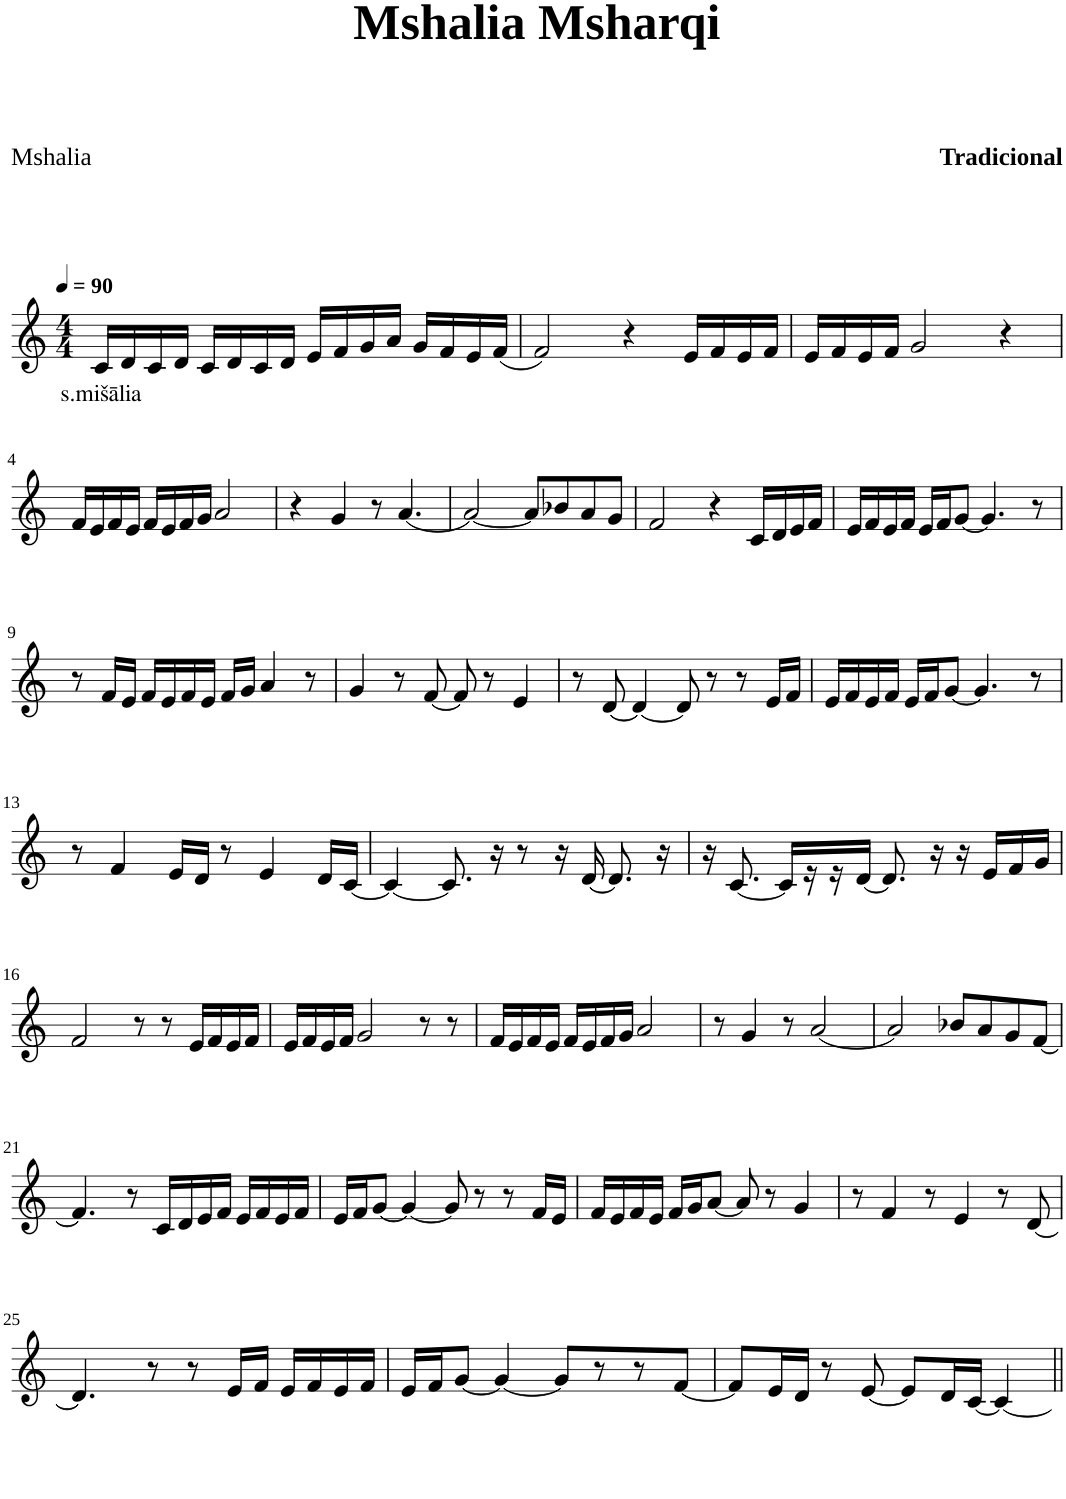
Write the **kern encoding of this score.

**kern	**text
*part1	*part1
*staff1	*staff1
*I"Violin	*
*clefG2	*
*k[]	*
*M4/4	*
*MM90	*
=1	=1
!	!LO:LY:b
16c/LL	s.mišālia
16d/	.
16c/	.
16d/JJ	.
16c/LL	.
16d/	.
16c/	.
16d/JJ	.
16e/LL	.
16f/	.
16g/	.
16a/JJ	.
16g/LL	.
16f/	.
16e/	.
(16f/JJ	.
=2	=2
2f/)	.
4r	.
16e/LL	.
16f/	.
16e/	.
16f/JJ	.
=3	=3
16e/LL	.
16f/	.
16e/	.
16f/JJ	.
2g/	.
4r	.
!!LO:LB:g=z
=4	=4
16f/LL	.
16e/	.
16f/	.
16e/JJ	.
16f/LL	.
16e/	.
16f/	.
16g/JJ	.
2a/	.
=5	=5
4r	.
4g/	.
8r	.
[4.a/	.
=6	=6
2a/_	.
8a/L]	.
8b-X/	.
8a/	.
8g/J	.
=7	=7
2f/	.
4r	.
16c/LL	.
16d/	.
16e/	.
16f/JJ	.
=8	=8
16e/LL	.
16f/	.
16e/	.
16f/JJ	.
16e/LL	.
16f/J	.
[8g/J	.
4.g/]	.
8r	.
!!LO:LB:g=z
=9	=9
8r	.
16f/LL	.
16e/JJ	.
16f/LL	.
16e/	.
16f/	.
16e/JJ	.
16f/LL	.
16g/JJ	.
4a/	.
8r	.
=10	=10
4g/	.
8r	.
[8f/	.
8f/]	.
8r	.
4e/	.
=11	=11
8r	.
[8d/	.
4d/_	.
8d/]	.
8r	.
8r	.
16e/LL	.
16f/JJ	.
=12	=12
16e/LL	.
16f/	.
16e/	.
16f/JJ	.
16e/LL	.
16f/J	.
[8g/J	.
4.g/]	.
8r	.
!!LO:LB:g=z
=13	=13
8r	.
4f/	.
16e/LL	.
16d/JJ	.
8r	.
4e/	.
16d/LL	.
[16c/JJ	.
=14	=14
4c/_	.
8.c/]	.
16r	.
8r	.
16r	.
[16d/	.
8.d/]	.
16r	.
=15	=15
16r	.
[8.c/	.
16c/LL]	.
16r	.
16r	.
[16d/JJ	.
8.d/]	.
16r	.
16r	.
16e/LL	.
16f/	.
16g/JJ	.
!!LO:LB:g=z
=16	=16
2f/	.
8r	.
8r	.
16e/LL	.
16f/	.
16e/	.
16f/JJ	.
=17	=17
16e/LL	.
16f/	.
16e/	.
16f/JJ	.
2g/	.
8r	.
8r	.
=18	=18
16f/LL	.
16e/	.
16f/	.
16e/JJ	.
16f/LL	.
16e/	.
16f/	.
16g/JJ	.
2a/	.
=19	=19
8r	.
4g/	.
8r	.
[2a/	.
=20	=20
2a/]	.
8b-X/L	.
8a/	.
8g/	.
[8f/J	.
!!LO:LB:g=z
=21	=21
4.f/]	.
8r	.
16c/LL	.
16d/	.
16e/	.
16f/JJ	.
16e/LL	.
16f/	.
16e/	.
16f/JJ	.
=22	=22
16e/LL	.
16f/J	.
[8g/J	.
4g/_	.
8g/]	.
8r	.
8r	.
16f/LL	.
16e/JJ	.
=23	=23
16f/LL	.
16e/	.
16f/	.
16e/JJ	.
16f/LL	.
16g/J	.
[8a/J	.
8a/]	.
8r	.
4g/	.
=24	=24
8r	.
4f/	.
8r	.
4e/	.
8r	.
[8d/	.
!!LO:LB:g=z
=25	=25
4.d/]	.
8r	.
8r	.
16e/LL	.
16f/JJ	.
16e/LL	.
16f/	.
16e/	.
16f/JJ	.
=26	=26
16e/LL	.
16f/J	.
[8g/J	.
4g/_	.
8g/L]	.
8r	.
8r	.
[8f/J	.
=27	=27
8f/L]	.
16e/L	.
16d/JJ	.
8r	.
[8e/	.
8e/L]	.
16d/L	.
[16c/JJ	.
4c/_	.
=||	=||
*-	*-
